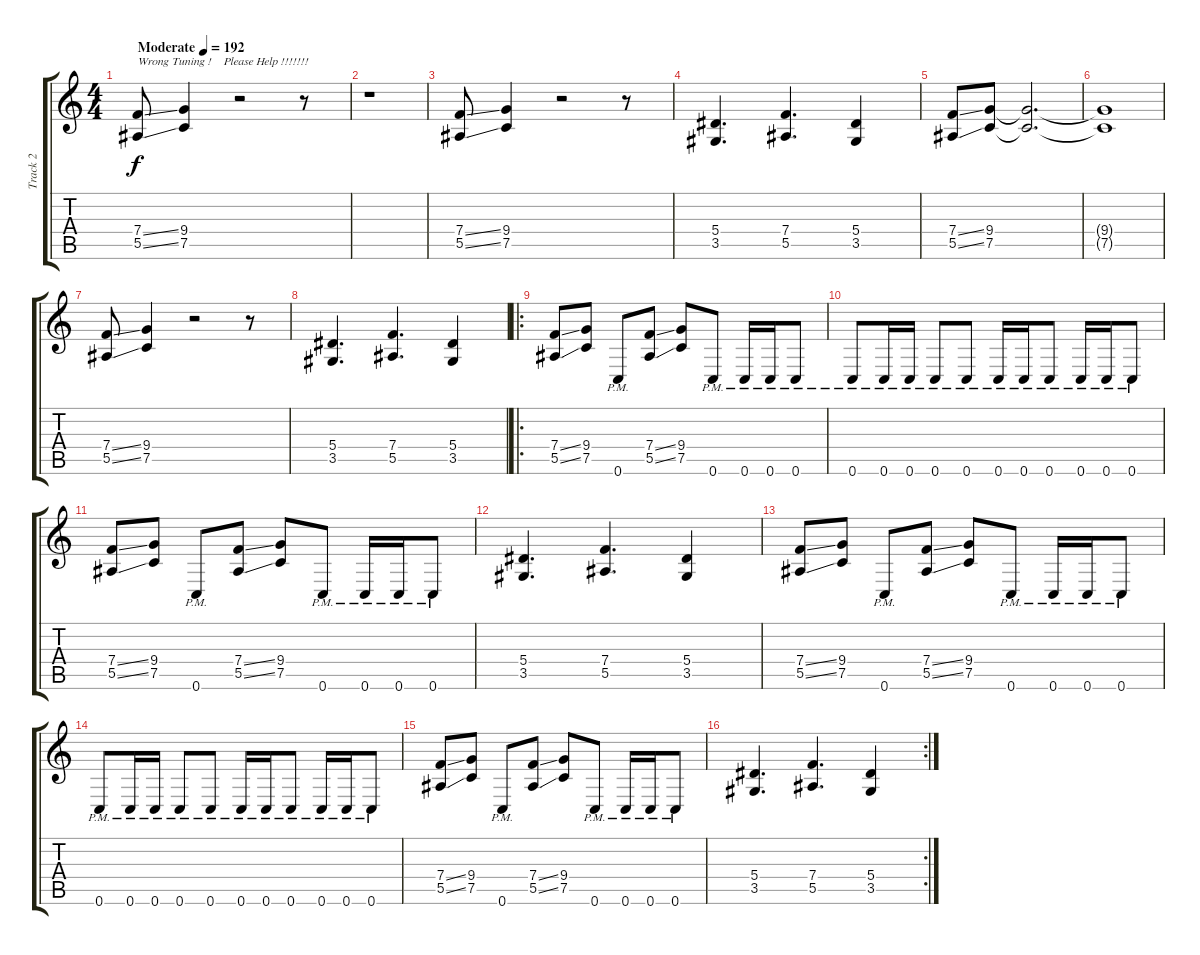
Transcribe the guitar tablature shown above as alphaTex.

\track ("Track 2" "Track 2") {instrument distortionguitar}
\staff {score tabs}
\tuning (C4 G3 Eb3 Bb2 F2 C2) {hide}
\ts (4 4)
\tempo (192 "Moderate")
\clef g2
\ks c
(7.4{ss} 5.5{ss}).8{txt "Wrong Tuning !    Please Help !!!!!!!" dy f instrument distortionguitar} (9.4 7.5).4 r.2 r.8 |
r.1 |
(7.4{ss} 5.5{ss}).8 (9.4 7.5).4 r.2 r.8 |
(5.4 3.5).4{d} (7.4 5.5).4{d} (5.4 3.5).4 |
(7.4{ss} 5.5{ss}).8 (9.4 7.5).8 (9.4{t} 7.5{t}).2{d} |
(9.4{t} 7.5{t}).1 |
(7.4{ss} 5.5{ss}).8 (9.4 7.5).4 r.2 r.8 |
(5.4 3.5).4{d} (7.4 5.5).4{d} (5.4 3.5).4 |
\ro
(7.4{ss} 5.5{ss}).8 (9.4 7.5).8 0.6{pm}.8 (7.4{ss} 5.5{ss}).8 (9.4 7.5).8 0.6{pm}.8 0.6{pm}.16 0.6{pm}.16 0.6{pm}.8 |
0.6{pm}.8 0.6{pm}.16 0.6{pm}.16 0.6{pm}.8 0.6{pm}.8 0.6{pm}.16 0.6{pm}.16 0.6{pm}.8 0.6{pm}.16 0.6{pm}.16 0.6{pm}.8 |
(7.4{ss} 5.5{ss}).8 (9.4 7.5).8 0.6{pm}.8 (7.4{ss} 5.5{ss}).8 (9.4 7.5).8 0.6{pm}.8 0.6{pm}.16 0.6{pm}.16 0.6{pm}.8 |
(5.4 3.5).4{d} (7.4 5.5).4{d} (5.4 3.5).4 |
(7.4{ss} 5.5{ss}).8 (9.4 7.5).8 0.6{pm}.8 (7.4{ss} 5.5{ss}).8 (9.4 7.5).8 0.6{pm}.8 0.6{pm}.16 0.6{pm}.16 0.6{pm}.8 |
0.6{pm}.8 0.6{pm}.16 0.6{pm}.16 0.6{pm}.8 0.6{pm}.8 0.6{pm}.16 0.6{pm}.16 0.6{pm}.8 0.6{pm}.16 0.6{pm}.16 0.6{pm}.8 |
(7.4{ss} 5.5{ss}).8 (9.4 7.5).8 0.6{pm}.8 (7.4{ss} 5.5{ss}).8 (9.4 7.5).8 0.6{pm}.8 0.6{pm}.16 0.6{pm}.16 0.6{pm}.8 |
\rc 2
(5.4 3.5).4{d} (7.4 5.5).4{d} (5.4 3.5).4
